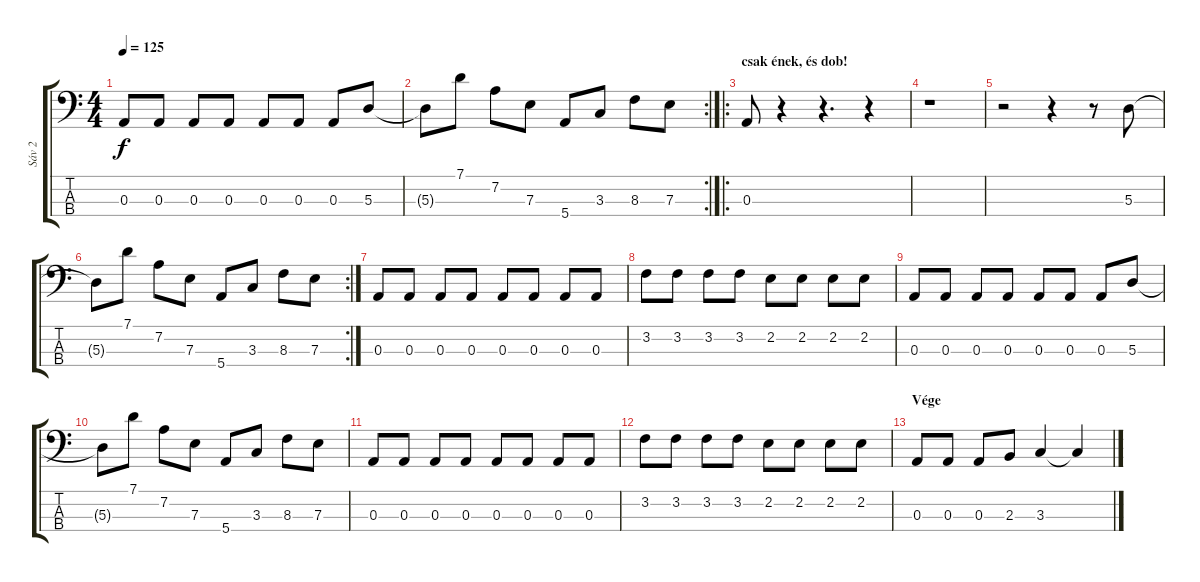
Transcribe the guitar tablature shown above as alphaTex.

\track ("Sáv 2" "Sáv 2") {instrument electricbassfinger}
\staff {score tabs}
\tuning (G2 D2 A1 E1) {hide}
\ts (4 4)
\tempo 125
\clef f4
\ks c
0.3.8{dy f} 0.3.8 0.3.8 0.3.8 0.3.8 0.3.8 0.3.8 5.3.8 |
\rc 2
5.3{t}.8 7.1.8 7.2.8 7.3.8 5.4.8 3.3.8 8.3.8 7.3.8 |
\ro
\section ("" "csak ének, és dob!")
0.3.8 r.4 r.4{d} r.4 |
r.1 |
r.2 r.4 r.8 5.3.8 |
\rc 2
5.3{t}.8 7.1.8 7.2.8 7.3.8 5.4.8 3.3.8 8.3.8 7.3.8 |
0.3.8 0.3.8 0.3.8 0.3.8 0.3.8 0.3.8 0.3.8 0.3.8 |
3.2.8 3.2.8 3.2.8 3.2.8 2.2.8 2.2.8 2.2.8 2.2.8 |
0.3.8 0.3.8 0.3.8 0.3.8 0.3.8 0.3.8 0.3.8 5.3.8 |
5.3{t}.8 7.1.8 7.2.8 7.3.8 5.4.8 3.3.8 8.3.8 7.3.8 |
0.3.8 0.3.8 0.3.8 0.3.8 0.3.8 0.3.8 0.3.8 0.3.8 |
3.2.8 3.2.8 3.2.8 3.2.8 2.2.8 2.2.8 2.2.8 2.2.8 |
\section ("" "Vége")
0.3.8 0.3.8 0.3.8 2.3.8 3.3.4 3.3{t}.4
